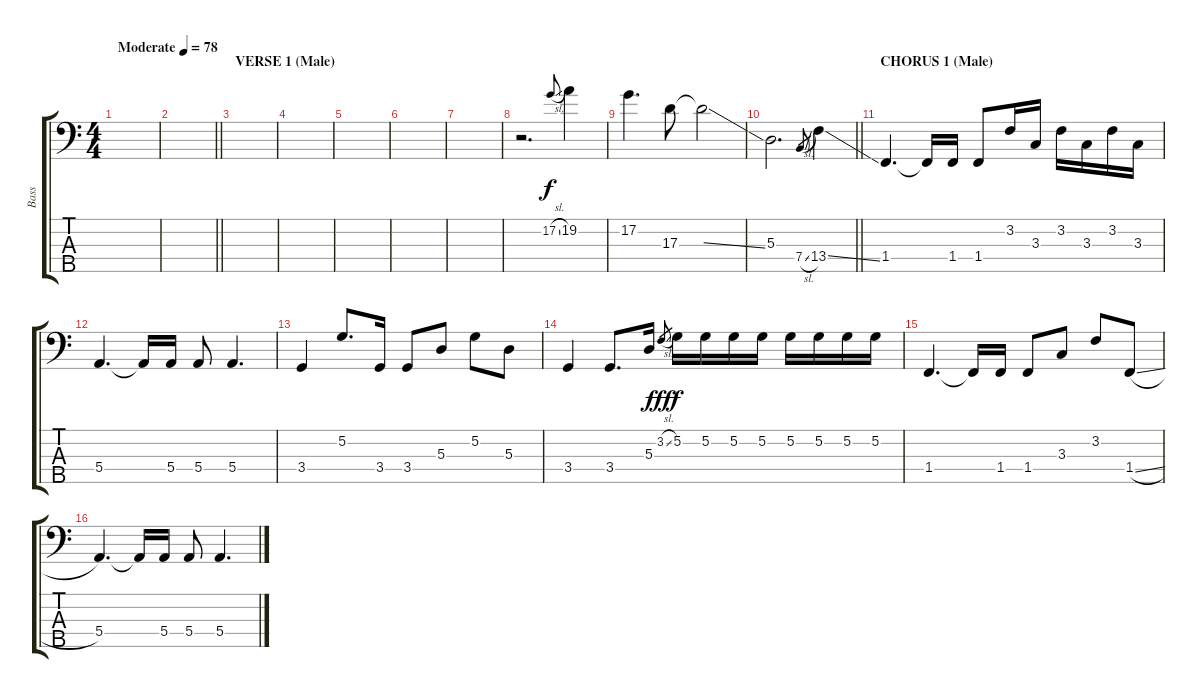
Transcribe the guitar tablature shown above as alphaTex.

\track ("Bass" "Bass") {instrument electricbassfinger}
\staff {score tabs}
\tuning (G2 D2 A1 E1 B0) {hide}
\ts (4 4)
\tempo (78 "Moderate")
\clef f4
\ks c
|
\barLineRight lightlight
|
\section ("" "VERSE 1 (Male)")
|
|
|
|
|
r.2{d} 17.2{sl}.8{gr onbeat} 19.2.4 |
17.2.4{d} 17.3.8 17.3{ss t}.2 |
\barLineRight lightlight
5.3.2{d} 7.4{sl}.8{gr} 13.4{ss}.4 |
\section ("" "CHORUS 1 (Male)")
1.4.4{d} 1.4{t}.16 1.4.16 1.4.8 3.2.16 3.3.16 3.2.16 3.3.16 3.2.16 3.3.16 |
5.4.4{d} 5.4{t}.16 5.4.16 5.4.8 5.4.4{d} |
3.4.4 5.2.8{d} 3.4.16 3.4.8 5.3.8 5.2.8 5.3.8 |
3.4.4 3.4.8{d} 5.3.16 3.2{sl}.8{gr dy fff} 5.2.16{dy f} 5.2.16 5.2.16 5.2.16 5.2.16 5.2.16 5.2.16 5.2.16 |
1.4.4{d} 1.4{t}.16 1.4.16 1.4.8 3.3.8 3.2.8 1.4{sl}.8 |
5.4.4{d} 5.4{t}.16 5.4.16 5.4.8 5.4.4{d}
